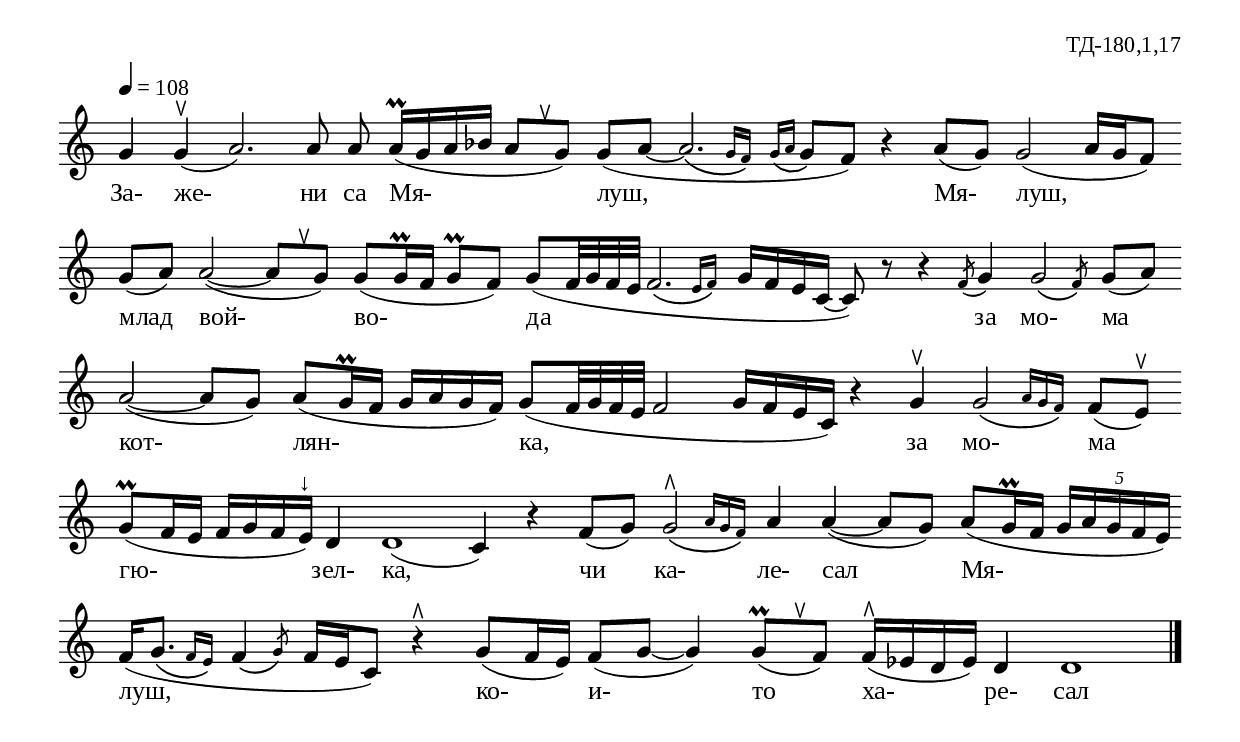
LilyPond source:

%{
td_180_1_17
%}

\include "td-preamble.ly"

\score {
\relative c'' {
\tempo 4 = 108
\cadenzaOn
g4 g^\ltoe( a2.) a8 a\noBeam a16\prall[( g a bes] a8[ s^\ltoe g]) 
g[( a]~ \afterGrace a2.\( { g16[ f]\) }
\grace { g16[\( a] } g8\)[ f]) r4
\bar ""
a8([ g]) g2( a16[ g f8]) \bar "" g([ a]) \bar "" 
a2(~ a8[ s^\ltoe g]) g[( g16\prall f] g8[\prall f]) \bar ""
g8([ f32 g f e] \afterGrace f2.\( { e16[ f]\) } g16[ f e c]~ c8) r r4
\bar ""
\acciaccatura f8 g4 \afterGrace g2\( { \stdB f8\) \stdE } g([ a]) \bar ""
a2(~ a8[ g]) a[( g16\prall f] g[ a g f]) \bar ""
g8([ f32 g f e] f2 g16[ f e c]) r4
\bar ""
g'4^\ltoe \afterGrace g2\( { a16[ g f\)] } f8([ e^\ltoe]) \bar "" 
g8\prall[( f16 e] f[ g f e^"↓"]) \bar ""
d4 d1( c4) r
\bar ""
f8([ g]) \afterGrace g2^\rtoe\( { a16[ g f\)] } a4 a(~ a8[ g]) \bar ""
a8([ g16\prall f] \times 4/5 { g[ a g f e]) } \bar ""
f16([ \afterGrace g8.\(] { f16[ e\)] } \afterGrace f4\( { \stdB g8\) \stdE } f16[ e c8]) r4^\rtoe
\bar ""
g'8[( f16 e]) f8([ g]~ g4) g8\prall([ s^\ltoe f]) f16^\rtoe([ ees d ees]) d4 d1 
 \bar "|." 
}
\addlyrics { За- же- ни са Мя- луш, Мя- луш, млад вой- во- да за мо- ма кот- лян- ка,
за мо- ма гю- зел- ка, чи ка- ле- сал Мя- луш, ко- и- то ха- ре- сал }
%
\layout {
   \context { 
	    \Staff \remove "Time_signature_engraver" } 
  indent = #0
  line-width = 190\mm
  ragged-right=##f
}
%
\midi { 
	\context {
		\Score tempoWholesPerMinute = #(ly:make-moment 108 4)
		}
	}
}
%
\header{
  opus = "ТД-180,1,17"
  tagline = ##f
}


